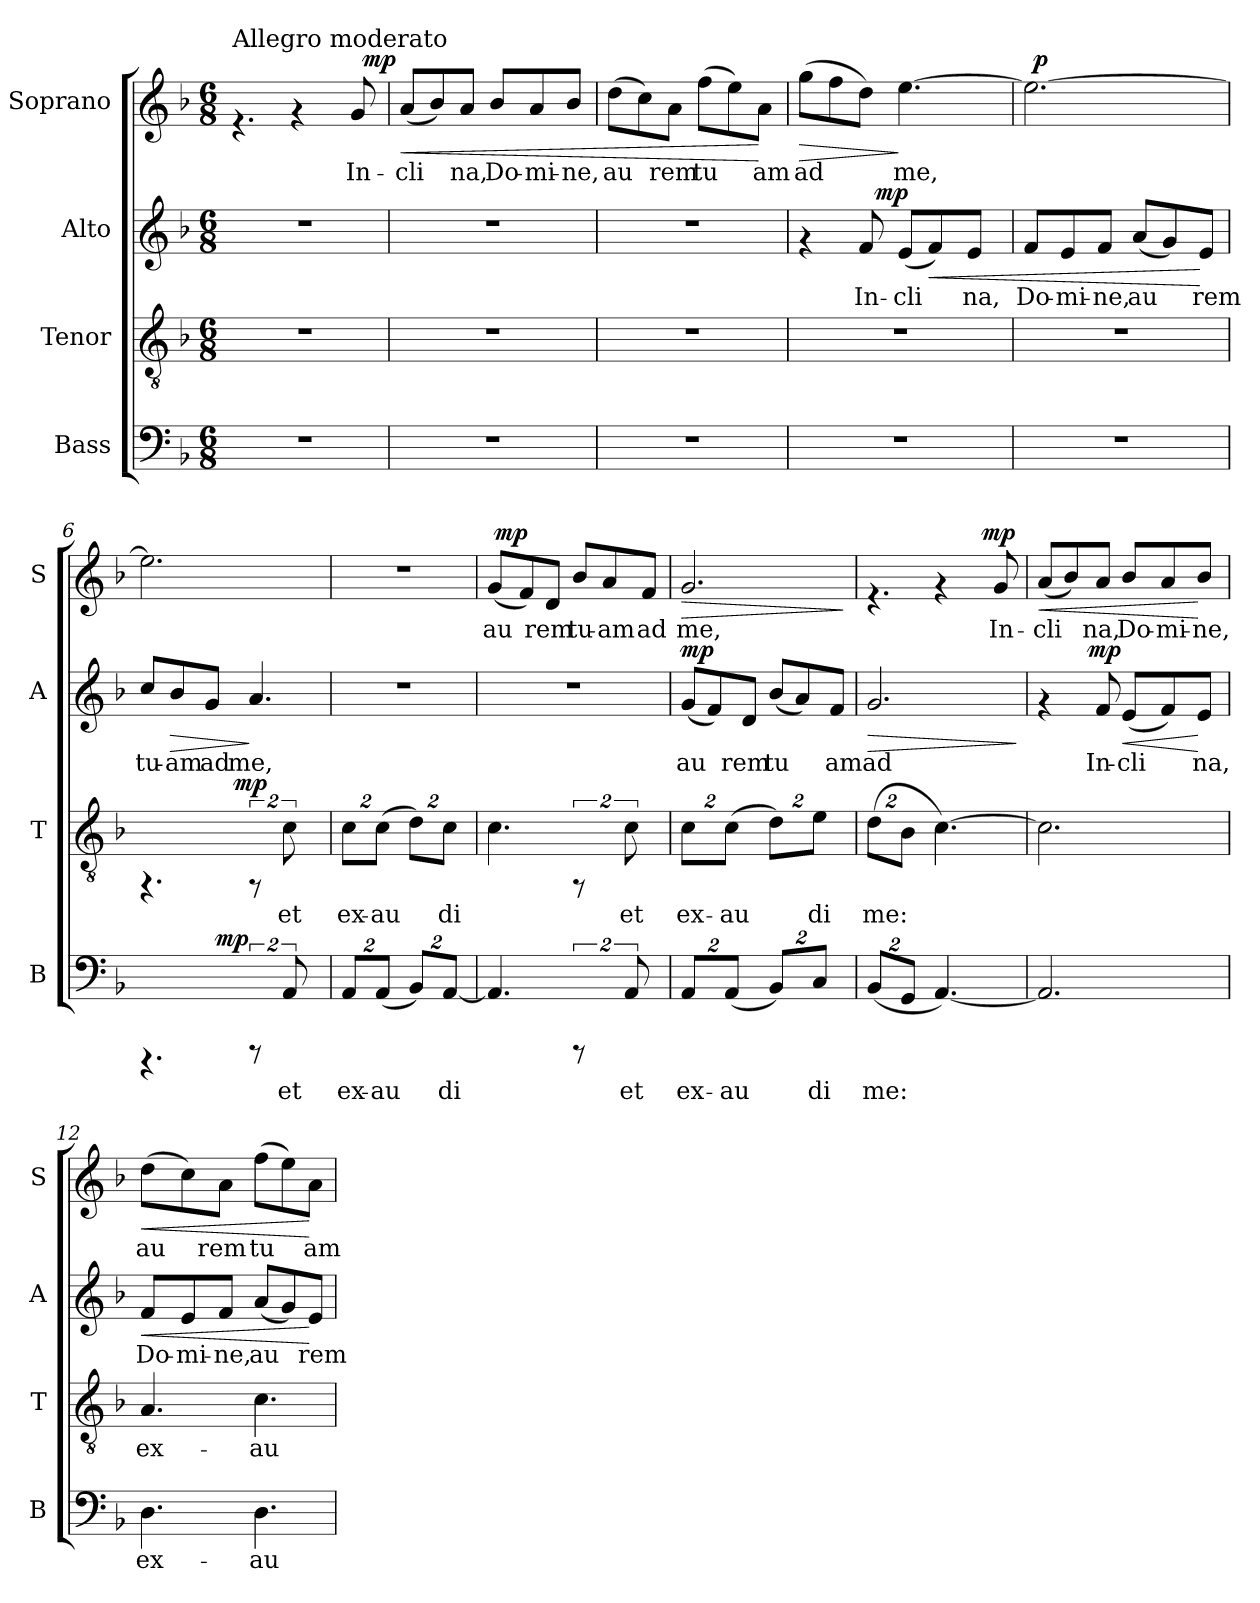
**kern	**text	**dynam	**kern	**text	**dynam	**kern	**text	**dynam	**kern	**text	**dynam
*part4	*part4	*part4	*part3	*part3	*part3	*part2	*part2	*part2	*part1	*part1	*part1
*staff4	*staff4	*staff4	*staff3	*staff3	*staff3	*staff2	*staff2	*staff2	*staff1	*staff1	*staff1
*I"Bass	*	*	*I"Tenor	*	*	*I"Alto	*	*	*I"Soprano	*	*
*I'B	*	*	*I'T	*	*	*I'A	*	*	*I'S	*	*
!!LO:PB:g=z
*stria5	*	*	*stria5	*	*	*stria5	*	*	*stria5	*	*
*clefF4	*	*	*clefGv2	*	*	*clefG2	*	*	*clefG2	*	*
*k[b-]	*	*	*k[b-]	*	*	*k[b-]	*	*	*k[b-]	*	*
*F:	*	*	*F:	*	*	*F:	*	*	*F:	*	*
*M6/8	*	*	*M6/8	*	*	*M6/8	*	*	*M6/8	*	*
=1	=1	=1	=1	=1	=1	=1	=1	=1	=1	=1	=1
*	*	*	*	*	*	*	*	*	*^	*	*
!	!	!	!	!	!	!	!	!	!LO:TX:a:t=Allegro moderato	!	!	!
2.r	.	.	2.r	.	.	2.r	.	.	4.rf	2ryy	.	.
.	.	.	.	.	.	.	.	.	4rf	.	.	.
.	.	.	.	.	.	.	.	.	.	8ryy	.	.
!	!	!	!	!	!	!	!	!	!	!	!LO:LY:b:cj	!
.	.	.	.	.	.	.	.	.	8g/	32ryy	In-	.
!	!	!	!	!	!	!	!	!	!	!	!	!LO:DY:a
.	.	.	.	.	.	.	.	.	.	16.ryy	.	mp
=2	=2	=2	=2	=2	=2	=2	=2	=2	=2	=2	=2	=2
!	!	!	!	!	!	!	!	!	!	!	!LO:LY:b:cj	!LO:HP:b
*	*	*	*	*	*	*	*	*	*v	*v	*	*
2.r	.	.	2.r	.	.	2.r	.	.	(<8a/L	-cli-	<
!	!	!	!	!	!	!	!	!	!	!LO:LY:b:cj	!
.	.	.	.	.	.	.	.	.	8b-/)	--	.
!	!	!	!	!	!	!	!	!	!	!LO:LY:b:cj	!
.	.	.	.	.	.	.	.	.	8a/J	-na,	.
!	!	!	!	!	!	!	!	!	!	!LO:LY:b:cj	!
.	.	.	.	.	.	.	.	.	8b-/L	Do-	.
!	!	!	!	!	!	!	!	!	!	!LO:LY:b:cj	!
.	.	.	.	.	.	.	.	.	8a/	-mi-	.
!	!	!	!	!	!	!	!	!	!	!LO:LY:b:cj	!
.	.	.	.	.	.	.	.	.	8b-/J	-ne,	.
=3	=3	=3	=3	=3	=3	=3	=3	=3	=3	=3	=3
!	!	!	!	!	!	!	!	!	!	!LO:LY:b:cj	!
2.r	.	.	2.r	.	.	2.r	.	.	(>8dd\L	au-	.
!	!	!	!	!	!	!	!	!	!	!LO:LY:b:cj	!
.	.	.	.	.	.	.	.	.	8cc\)	--	.
!	!	!	!	!	!	!	!	!	!	!LO:LY:b:cj	!
.	.	.	.	.	.	.	.	.	8a\J	-rem	.
!	!	!	!	!	!	!	!	!	!	!LO:LY:b:cj	!
.	.	.	.	.	.	.	.	.	(>8ff\L	tu-	.
!	!	!	!	!	!	!	!	!	!	!LO:LY:b:cj	!
.	.	.	.	.	.	.	.	.	8ee\)	--	.
!	!	!	!	!	!	!	!	!	!	!LO:LY:b:cj	!
.	.	.	.	.	.	.	.	.	8a\J	-am	[
=4	=4	=4	=4	=4	=4	=4	=4	=4	=4	=4	=4
!	!	!	!	!	!	!	!	!	!	!LO:LY:b:cj	!LO:HP:b
*	*	*	*	*	*	*^	*	*	*	*	*
2.r	.	.	2.r	.	.	4rf	4ryy	.	.	(>8gg\L	ad	>
!	!	!	!	!	!	!	!	!	!	!	!LO:LY:b:cj	!
.	.	.	.	.	.	.	.	.	.	8ff\	.	.
!	!	!	!	!	!	!	!	!LO:LY:b	!	!	!LO:LY:b:cj	!
.	.	.	.	.	.	8f/	32.ryy	In-	.	8dd\J)	.	.
!	!	!	!	!	!	!	!	!	!LO:DY:a	!	!	!
.	.	.	.	.	.	.	4ryy	.	mp	.	.	.
!	!	!	!	!	!	!	!	!LO:LY:b	!	!	!LO:LY:b:cj	!
.	.	.	.	.	.	(<8e/L	.	-cli-	.	[>4.ee\	me,	]
!	!	!	!	!	!	!	!	!LO:LY:b	!LO:HP:b	!	!	!
.	.	.	.	.	.	8f/)	.	--	<	.	.	.
.	.	.	.	.	.	.	8ryy	.	.	.	.	.
!	!	!	!	!	!	!	!	!LO:LY:b	!	!	!	!
.	.	.	.	.	.	8e/J	.	-na,	.	.	.	.
.	.	.	.	.	.	.	16ryy	.	.	.	.	.
.	.	.	.	.	.	.	64ryy	.	.	.	.	.
=5	=5	=5	=5	=5	=5	=5	=5	=5	=5	=5	=5	=5
!	!	!	!	!	!	!	!	!LO:LY:b	!	!	!LO:LY:b:cj	!
*	*	*	*	*	*	*v	*v	*	*	*^	*	*
2.r	.	.	2.r	.	.	8f/L	Do-	.	2.ee\_<	64ryy	.	.
!	!	!	!	!	!	!	!	!	!	!	!	!LO:DY:a
.	.	.	.	.	.	.	.	.	.	2ryy	.	p
!	!	!	!	!	!	!	!LO:LY:b	!	!	!	!	!
.	.	.	.	.	.	8e/	-mi-	.	.	.	.	.
!	!	!	!	!	!	!	!LO:LY:b	!	!	!	!	!
.	.	.	.	.	.	8f/J	-ne,	.	.	.	.	.
!	!	!	!	!	!	!	!LO:LY:b	!	!	!	!	!
.	.	.	.	.	.	(<8a/L	au-	.	.	.	.	.
!	!	!	!	!	!	!	!LO:LY:b	!	!	!	!	!
.	.	.	.	.	.	8g/)	--	.	.	.	.	.
.	.	.	.	.	.	.	.	.	.	8...ryy	.	.
!	!	!	!	!	!	!	!LO:LY:b	!	!	!	!	!
.	.	.	.	.	.	8e/J	-rem	[	.	.	.	.
!!LO:LB:g=z
=6	=6	=6	=6	=6	=6	=6	=6	=6	=6	=6	=6	=6
!	!	!	!	!	!	!	!LO:LY:b	!	!	!	!LO:LY:b:cj	!
*^	*	*	*^	*	*	*	*	*	*v	*v	*	*
4.rCCC	4ryy	.	.	4.rFF	4ryy	.	.	8cc/L	tu-	.	2.ee\]	.	.
!	!	!	!	!	!	!	!	!	!LO:LY:b	!LO:HP:b	!	!	!
.	.	.	.	.	.	.	.	8b-/	-am	>	.	.	.
!	!	!	!	!	!	!	!	!	!LO:LY:b	!	!	!	!
.	32ryy	.	.	.	16ryy	.	.	8g/J	ad	.	.	.	.
!	!	!	!LO:DY:b	!	!	!	!	!	!	!	!	!	!
.	4...ryy	.	mp	.	.	.	.	.	.	.	.	.	.
.	.	.	.	.	64ryy	.	.	.	.	.	.	.	.
!	!	!	!	!	!	!	!LO:DY:b	!	!	!	!	!	!
.	.	.	.	.	4ryy	.	mp	.	.	.	.	.	.
!	!	!	!	!	!	!	!	!	!LO:LY:b	!	!	!	!
16%3rCCC	.	.	.	16%3rFF	.	.	.	4.a/	me,	]	.	.	.
!	!	!LO:LY:b:cj	!	!	!	!LO:LY:b:cj	!	!	!	!	!	!	!
16%3AA/	.	et	.	16%3c\	.	et	.	.	.	.	.	.	.
.	.	.	.	.	8ryy	.	.	.	.	.	.	.	.
.	.	.	.	.	32.ryy	.	.	.	.	.	.	.	.
=7	=7	=7	=7	=7	=7	=7	=7	=7	=7	=7	=7	=7	=7
!	!	!LO:LY:b:cj	!	!	!	!LO:LY:b:cj	!	!	!	!	!	!	!
*v	*v	*	*	*	*	*	*	*	*	*	*	*	*
*	*	*	*v	*v	*	*	*	*	*	*	*	*
16%3AA/L	ex-	.	16%3c\L	ex-	.	2.r	.	.	2.r	.	.
!	!LO:LY:b:cj	!	!	!LO:LY:b:cj	!	!	!	!	!	!	!
(<16%3AA/J	-au-	.	(>16%3c\J	-au-	.	.	.	.	.	.	.
!	!LO:LY:b:cj	!	!	!LO:LY:b:cj	!	!	!	!	!	!	!
16%3BB-/L)	--	.	16%3d\L)	--	.	.	.	.	.	.	.
!	!LO:LY:b:cj	!	!	!LO:LY:b:cj	!	!	!	!	!	!	!
[<16%3AA/J	-di	.	16%3c\J	-di	.	.	.	.	.	.	.
=8	=8	=8	=8	=8	=8	=8	=8	=8	=8	=8	=8
!	!LO:LY:b:cj	!	!	!LO:LY:b:cj	!	!	!	!	!	!LO:LY:b:cj	!
*	*	*	*	*	*	*	*	*	*^	*	*
4.AA/]	.	.	4.c\	.	.	2.r	.	.	(<8g/L	64ryy	au-	.
!	!	!	!	!	!	!	!	!	!	!	!	!LO:DY:a
.	.	.	.	.	.	.	.	.	.	2ryy	.	mp
!	!	!	!	!	!	!	!	!	!	!	!LO:LY:b:cj	!
.	.	.	.	.	.	.	.	.	8f/)	.	--	.
!	!	!	!	!	!	!	!	!	!	!	!LO:LY:b:cj	!
.	.	.	.	.	.	.	.	.	8d/J	.	-rem	.
!	!	!	!	!	!	!	!	!	!	!	!LO:LY:b:cj	!
16%3rCCC	.	.	16%3rFF	.	.	.	.	.	8b-/L	.	tu-	.
!	!	!	!	!	!	!	!	!	!	!	!LO:LY:b:cj	!
.	.	.	.	.	.	.	.	.	8a/	.	-am	.
.	.	.	.	.	.	.	.	.	.	8...ryy	.	.
!	!LO:LY:b:cj	!	!	!LO:LY:b:cj	!	!	!	!	!	!	!	!
16%3AA/	et	.	16%3c\	et	.	.	.	.	.	.	.	.
!	!	!	!	!	!	!	!	!	!	!	!LO:LY:b:cj	!
.	.	.	.	.	.	.	.	.	8f/J	.	ad	.
=9	=9	=9	=9	=9	=9	=9	=9	=9	=9	=9	=9	=9
!	!LO:LY:b:cj	!	!	!LO:LY:b:cj	!	!	!LO:LY:b	!LO:DY:a	!	!	!LO:LY:b:cj	!LO:HP:b
*	*	*	*	*	*	*	*	*	*v	*v	*	*
16%3AA/L	ex-	.	16%3c\L	ex-	.	(<8g/L	au-	mp	2.g/	me,	>
!	!	!	!	!	!	!	!LO:LY:b	!	!	!	!
.	.	.	.	.	.	8f/)	--	.	.	.	.
!	!LO:LY:b:cj	!	!	!LO:LY:b:cj	!	!	!	!	!	!	!
(<16%3AA/J	-au-	.	(>16%3c\J	-au-	.	.	.	.	.	.	.
!	!	!	!	!	!	!	!LO:LY:b	!	!	!	!
.	.	.	.	.	.	8d/J	-rem	.	.	.	.
!	!LO:LY:b:cj	!	!	!LO:LY:b:cj	!	!	!LO:LY:b	!	!	!	!
16%3BB-/L)	--	.	16%3d\L)	--	.	(<8b-/L	tu-	.	.	.	.
!	!	!	!	!	!	!	!LO:LY:b	!	!	!	!
.	.	.	.	.	.	8a/)	--	.	.	.	.
!	!LO:LY:b:cj	!	!	!LO:LY:b:cj	!	!	!	!	!	!	!
16%3C/J	-di	.	16%3e\J	-di	.	.	.	.	.	.	.
!	!	!	!	!	!	!	!LO:LY:b	!	!	!	!
.	.	.	.	.	.	8f/J	-am	.	.	.	.
.	.	.	.	.	.	.	.	.	.	.	]
=10	=10	=10	=10	=10	=10	=10	=10	=10	=10	=10	=10
!	!LO:LY:b:cj	!	!	!LO:LY:b:cj	!	!	!LO:LY:b	!LO:HP:b	!	!	!
*	*	*	*	*	*	*	*	*	*^	*	*
(<16%3BB-/L	me:	.	(>16%3d\L	me:	.	2.g/	ad	>	4.rf	2ryy	.	.
!	!LO:LY:b:cj	!	!	!LO:LY:b:cj	!	!	!	!	!	!	!	!
16%3GG/J	.	.	16%3B-\J	.	.	.	.	.	.	.	.	.
!	!LO:LY:b:cj	!	!	!LO:LY:b:cj	!	!	!	!	!	!	!	!
[<4.AA/)	.	.	[>4.c\)	.	.	.	.	.	4rf	.	.	.
.	.	.	.	.	.	.	.	.	.	16.ryy	.	.
!	!	!	!	!	!	!	!	!	!	!	!	!LO:DY:a
.	.	.	.	.	.	.	.	.	.	8ryy	.	mp
!	!	!	!	!	!	!	!	!	!	!	!LO:LY:b:cj	!
.	.	.	.	.	.	.	.	.	8g/	.	In-	.
.	.	.	.	.	.	.	.	.	.	32ryy	.	.
.	.	.	.	.	.	.	.	]	.	.	.	.
=11	=11	=11	=11	=11	=11	=11	=11	=11	=11	=11	=11	=11
!	!LO:LY:b:cj	!	!	!LO:LY:b:cj	!	!	!	!	!	!	!LO:LY:b:cj	!LO:HP:b
*	*	*	*	*	*	*^	*	*	*v	*v	*	*
2.AA/]	.	.	2.c\]	.	.	4rf	8...ryy	.	.	(<8a/L	-cli-	<
!	!	!	!	!	!	!	!	!	!	!	!LO:LY:b:cj	!
.	.	.	.	.	.	.	.	.	.	8b-/)	--	.
!	!	!	!	!	!	!	!	!	!LO:DY:a	!	!	!
.	.	.	.	.	.	.	2ryy	.	mp	.	.	.
!	!	!	!	!	!	!	!	!LO:LY:b	!	!	!LO:LY:b:cj	!
.	.	.	.	.	.	8f/	.	In-	.	8a/J	-na,	.
!	!	!	!	!	!	!	!	!LO:LY:b	!LO:HP:b	!	!LO:LY:b:cj	!
.	.	.	.	.	.	(<8e/L	.	-cli-	<	8b-/L	Do-	.
!	!	!	!	!	!	!	!	!LO:LY:b	!	!	!LO:LY:b:cj	!
.	.	.	.	.	.	8f/)	.	--	.	8a/	-mi-	.
!	!	!	!	!	!	!	!	!LO:LY:b	!	!	!LO:LY:b:cj	!
.	.	.	.	.	.	8e/J	.	-na,	[	8b-/J	-ne,	[
.	.	.	.	.	.	.	64ryy	.	.	.	.	.
!!LO:PB:g=z
=12	=12	=12	=12	=12	=12	=12	=12	=12	=12	=12	=12	=12
!	!LO:LY:b:cj	!	!	!LO:LY:b:cj	!	!	!	!LO:LY:b	!LO:HP:b	!	!LO:LY:b:cj	!LO:HP:b
*	*	*	*	*	*	*v	*v	*	*	*	*	*
4.D\	ex-	.	4.A/	ex-	.	8f/L	Do-	<	(>8dd\L	au-	<
!	!	!	!	!	!	!	!LO:LY:b	!	!	!LO:LY:b:cj	!
.	.	.	.	.	.	8e/	-mi-	.	8cc\)	--	.
!	!	!	!	!	!	!	!LO:LY:b	!	!	!LO:LY:b:cj	!
.	.	.	.	.	.	8f/J	-ne,	.	8a\J	-rem	.
!	!LO:LY:b:cj	!	!	!LO:LY:b:cj	!	!	!LO:LY:b	!	!	!LO:LY:b:cj	!
4.D\	-au-	.	4.c\	-au-	.	(<8a/L	au-	.	(>8ff\L	tu-	.
!	!	!	!	!	!	!	!LO:LY:b	!	!	!LO:LY:b:cj	!
.	.	.	.	.	.	8g/)	--	.	8ee\)	--	.
!	!	!	!	!	!	!	!LO:LY:b	!	!	!LO:LY:b:cj	!
.	.	.	.	.	.	8e/J	-rem	[	8a\J	-am	[
=	=	=	=	=	=	=	=	=	=	=	=
*-	*-	*-	*-	*-	*-	*-	*-	*-	*-	*-	*-
